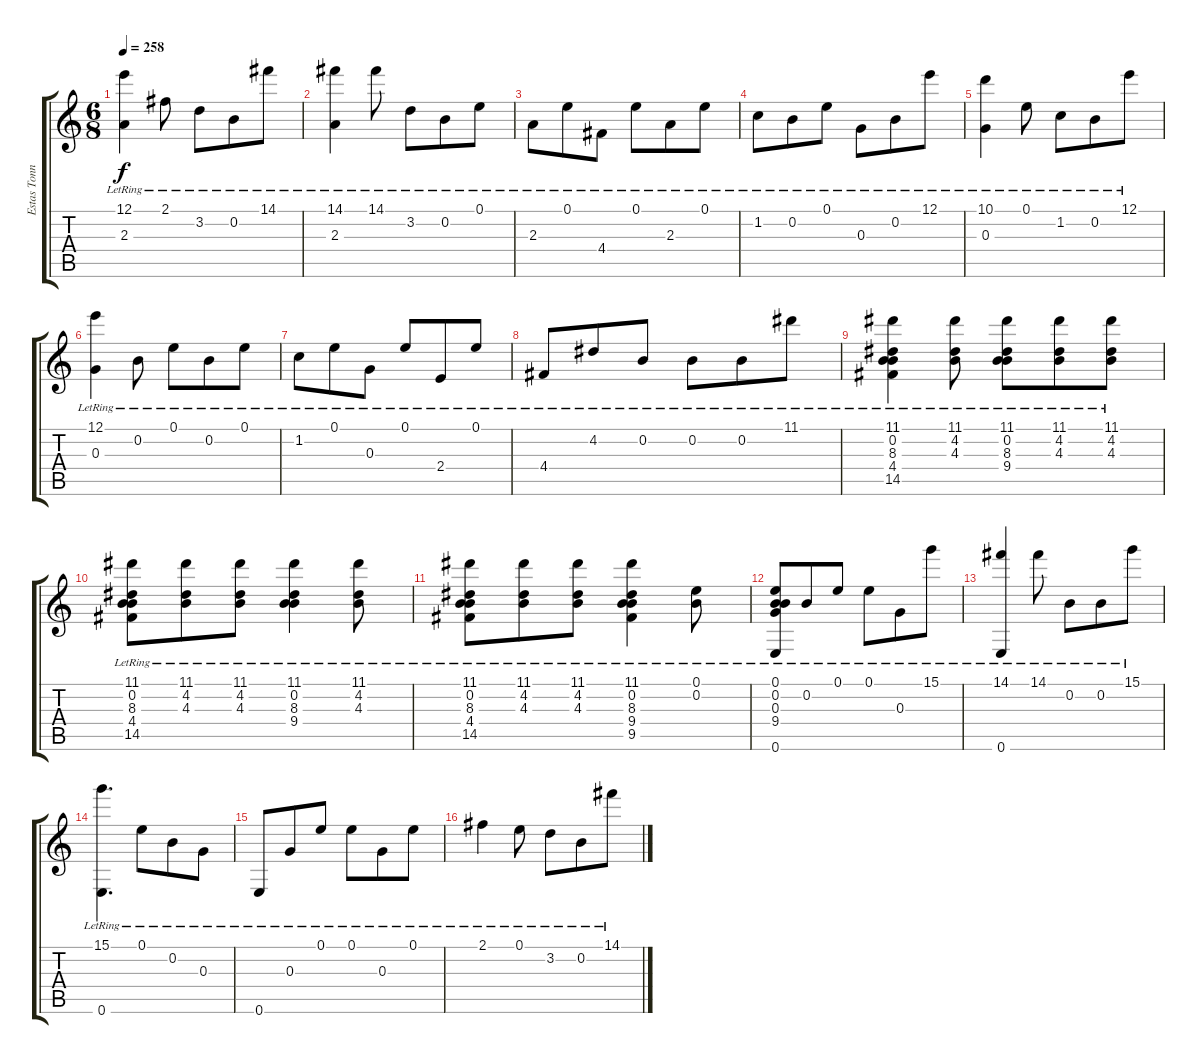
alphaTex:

\track ("Estas Tonne" "Estas Tonn") {instrument acousticguitarnylon}
\staff {score tabs}
\tuning (E4 B3 G3 D3 A2 E2) {hide}
\ts (6 8)
\tempo 258
\clef g2
\ks c
(12.1{lr} 2.3{lr}).4{dy f} 2.1{lr}.8 3.2{lr}.8 0.2{lr}.8 14.1{lr}.8 |
(14.1{lr} 2.3{lr}).4 14.1{lr}.8 3.2{lr}.8 0.2{lr}.8 0.1{lr}.8 |
2.3{lr}.8 0.1{lr}.8 4.4{lr}.8 0.1{lr}.8 2.3{lr}.8 0.1{lr}.8 |
1.2{lr}.8 0.2{lr}.8 0.1{lr}.8 0.3{lr}.8 0.2{lr}.8 12.1{lr}.8 |
(10.1{lr} 0.3{lr}).4 0.1{lr}.8 1.2{lr}.8 0.2{lr}.8 12.1{lr}.8 |
(12.1{lr} 0.3{lr}).4 0.2{lr}.8 0.1{lr}.8 0.2{lr}.8 0.1{lr}.8 |
1.2{lr}.8 0.1{lr}.8 0.3{lr}.8 0.1{lr}.8 2.4{lr}.8 0.1{lr}.8 |
4.4{lr}.8 4.2{lr}.8 0.2{lr}.8 0.2{lr}.8 0.2{lr}.8 11.1{lr}.8 |
(11.1{lr} 0.2{lr} 8.3{lr} 4.4{lr} 14.5{lr}).4 (11.1{lr} 4.2{lr} 4.3{lr}).8 (11.1{lr} 0.2{lr} 8.3{lr} 9.4{lr}).8 (11.1{lr} 4.2{lr} 4.3{lr}).8 (11.1{lr} 4.2{lr} 4.3{lr}).8 |
(11.1{lr} 0.2{lr} 8.3{lr} 4.4{lr} 14.5{lr}).8 (11.1{lr} 4.2{lr} 4.3{lr}).8 (11.1{lr} 4.2{lr} 4.3{lr}).8 (11.1{lr} 0.2{lr} 8.3{lr} 9.4{lr}).4 (11.1{lr} 4.2{lr} 4.3{lr}).8 |
(11.1{lr} 0.2{lr} 8.3{lr} 4.4{lr} 14.5{lr}).8 (11.1{lr} 4.2{lr} 4.3{lr}).8 (11.1{lr} 4.2{lr} 4.3{lr}).8 (11.1{lr} 0.2{lr} 8.3{lr} 9.4{lr} 9.5{lr}).4 (0.1{lr} 0.2{lr}).8 |
(0.1{lr} 0.2{lr} 0.3{lr} 9.4{lr} 0.6{lr}).8 0.2{lr}.8 0.1{lr}.8 0.1{lr}.8 0.3{lr}.8 15.1{lr}.8 |
(14.1{lr} 0.6{lr}).4 14.1{lr}.8 0.2{lr}.8 0.2{lr}.8 15.1{lr}.8 |
(15.1{lr} 0.6{lr}).4{d} 0.1{lr}.8 0.2{lr}.8 0.3{lr}.8 |
0.6{lr}.8 0.3{lr}.8 0.1{lr}.8 0.1{lr}.8 0.3{lr}.8 0.1{lr}.8 |
2.1{lr}.4 0.1{lr}.8 3.2{lr}.8 0.2{lr}.8 14.1{lr}.8
